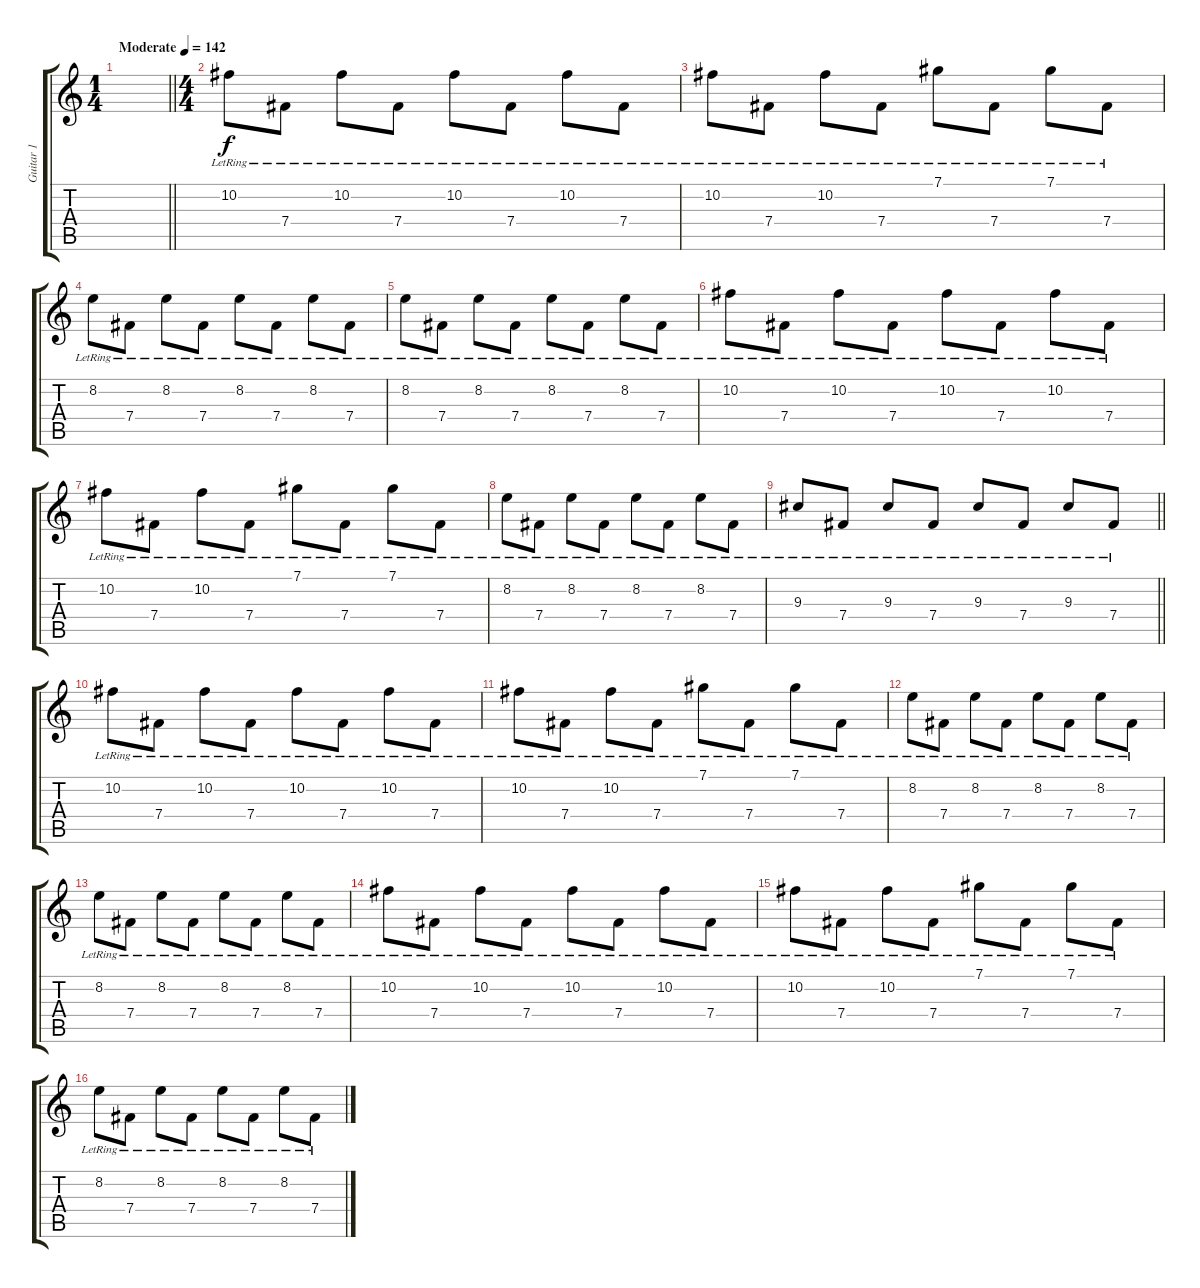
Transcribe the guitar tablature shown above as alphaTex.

\track ("Guitar 1" "Guitar 1") {instrument distortionguitar}
\staff {score tabs}
\tuning (Db4 Ab3 E3 B2 Gb2 B1) {hide}
\ts (1 4)
\tempo (142 "Moderate")
\clef g2
\barLineRight lightlight
\ks c
|
\ts (4 4)
10.2{lr}.8{instrument electricguitarjazz} 7.4{lr}.8 10.2{lr}.8 7.4{lr}.8 10.2{lr}.8 7.4{lr}.8 10.2{lr}.8 7.4{lr}.8 |
10.2{lr}.8 7.4{lr}.8 10.2{lr}.8 7.4{lr}.8 7.1{lr}.8 7.4{lr}.8 7.1{lr}.8 7.4{lr}.8 |
8.2{lr}.8 7.4{lr}.8 8.2{lr}.8 7.4{lr}.8 8.2{lr}.8 7.4{lr}.8 8.2{lr}.8 7.4{lr}.8 |
8.2{lr}.8 7.4{lr}.8 8.2{lr}.8 7.4{lr}.8 8.2{lr}.8 7.4{lr}.8 8.2{lr}.8 7.4{lr}.8 |
10.2{lr}.8 7.4{lr}.8 10.2{lr}.8 7.4{lr}.8 10.2{lr}.8 7.4{lr}.8 10.2{lr}.8 7.4{lr}.8 |
10.2{lr}.8 7.4{lr}.8 10.2{lr}.8 7.4{lr}.8 7.1{lr}.8 7.4{lr}.8 7.1{lr}.8 7.4{lr}.8 |
8.2{lr}.8 7.4{lr}.8 8.2{lr}.8 7.4{lr}.8 8.2{lr}.8 7.4{lr}.8 8.2{lr}.8 7.4{lr}.8 |
\barLineRight lightlight
9.3{lr}.8 7.4{lr}.8 9.3{lr}.8 7.4{lr}.8 9.3{lr}.8 7.4{lr}.8 9.3{lr}.8 7.4{lr}.8 |
10.2{lr}.8 7.4{lr}.8 10.2{lr}.8 7.4{lr}.8 10.2{lr}.8 7.4{lr}.8 10.2{lr}.8 7.4{lr}.8 |
10.2{lr}.8 7.4{lr}.8 10.2{lr}.8 7.4{lr}.8 7.1{lr}.8 7.4{lr}.8 7.1{lr}.8 7.4{lr}.8 |
8.2{lr}.8 7.4{lr}.8 8.2{lr}.8 7.4{lr}.8 8.2{lr}.8 7.4{lr}.8 8.2{lr}.8 7.4{lr}.8 |
8.2{lr}.8 7.4{lr}.8 8.2{lr}.8 7.4{lr}.8 8.2{lr}.8 7.4{lr}.8 8.2{lr}.8 7.4{lr}.8 |
10.2{lr}.8 7.4{lr}.8 10.2{lr}.8 7.4{lr}.8 10.2{lr}.8 7.4{lr}.8 10.2{lr}.8 7.4{lr}.8 |
10.2{lr}.8 7.4{lr}.8 10.2{lr}.8 7.4{lr}.8 7.1{lr}.8 7.4{lr}.8 7.1{lr}.8 7.4{lr}.8 |
8.2{lr}.8 7.4{lr}.8 8.2{lr}.8 7.4{lr}.8 8.2{lr}.8 7.4{lr}.8 8.2{lr}.8 7.4{lr}.8
